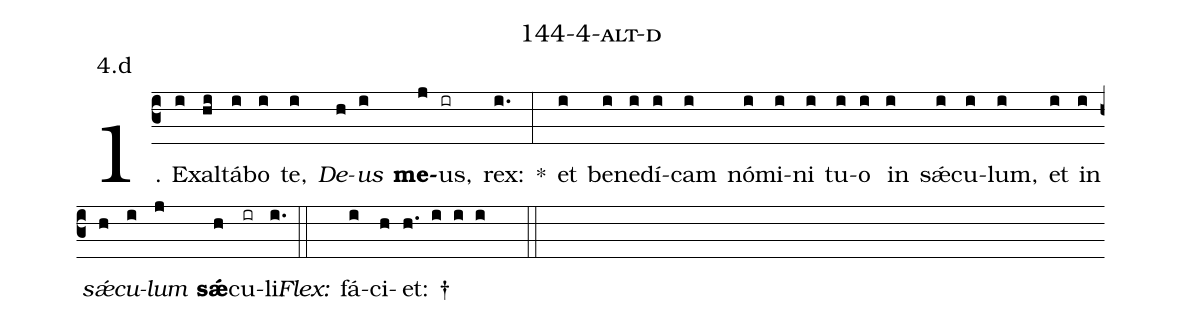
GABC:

name: 144-4-alt-d;
annotation: 4.d;
%%
(c3)1. Ex(i)al(hi)tá(i)bo(i) te,(i) <i>De</i>(h)<i>us</i>(i) <b>me</b>(j)us,(ir) rex:(i.) *(:) et(i) be(i)ne(i)dí(i)cam(i) nó(i)mi(i)ni(i) tu(i)o(i) in(i) sǽ(i)cu(i)lum,(i) et(i) in(i) <i>sǽ</i>(h)<i>cu</i>(i)<i>lum</i>(j) <b>sǽ</b>(h)cu(ir)li.(i.) (::)
<i>Flex:</i>()  fá(i)ci(h)et: †(h. i i i  ::)
